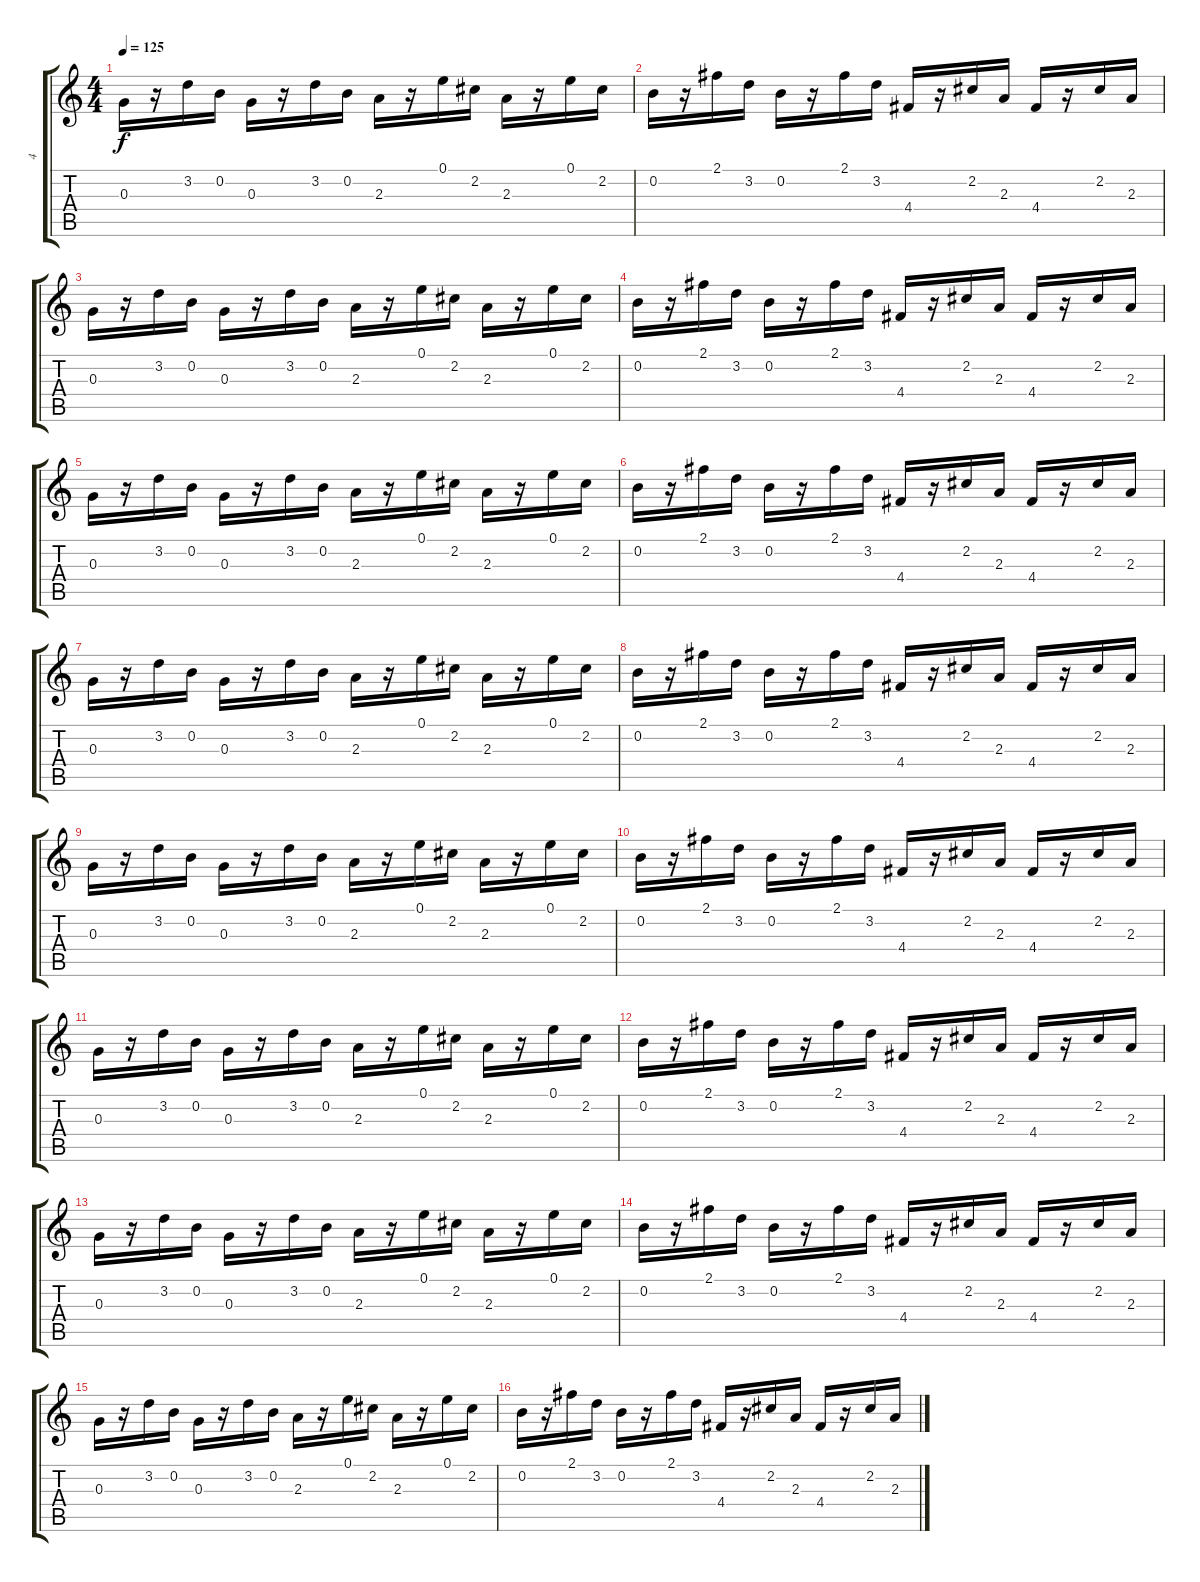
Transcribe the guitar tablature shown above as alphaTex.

\track ("4" "4") {instrument electricguitarjazz}
\staff {score tabs}
\tuning (E4 B3 G3 D3 A2 E2) {hide}
\ts (4 4)
\tempo 125
\clef g2
\ks c
0.3.16{dy f} r.16 3.2.16 0.2.16 0.3.16 r.16 3.2.16 0.2.16 2.3.16 r.16 0.1.16 2.2.16 2.3.16 r.16 0.1.16 2.2.16 |
0.2.16 r.16 2.1.16 3.2.16 0.2.16 r.16 2.1.16 3.2.16 4.4.16 r.16 2.2.16 2.3.16 4.4.16 r.16 2.2.16 2.3.16 |
0.3.16 r.16 3.2.16 0.2.16 0.3.16 r.16 3.2.16 0.2.16 2.3.16 r.16 0.1.16 2.2.16 2.3.16 r.16 0.1.16 2.2.16 |
0.2.16 r.16 2.1.16 3.2.16 0.2.16 r.16 2.1.16 3.2.16 4.4.16 r.16 2.2.16 2.3.16 4.4.16 r.16 2.2.16 2.3.16 |
0.3.16 r.16 3.2.16 0.2.16 0.3.16 r.16 3.2.16 0.2.16 2.3.16 r.16 0.1.16 2.2.16 2.3.16 r.16 0.1.16 2.2.16 |
0.2.16 r.16 2.1.16 3.2.16 0.2.16 r.16 2.1.16 3.2.16 4.4.16 r.16 2.2.16 2.3.16 4.4.16 r.16 2.2.16 2.3.16 |
0.3.16 r.16 3.2.16 0.2.16 0.3.16 r.16 3.2.16 0.2.16 2.3.16 r.16 0.1.16 2.2.16 2.3.16 r.16 0.1.16 2.2.16 |
0.2.16 r.16 2.1.16 3.2.16 0.2.16 r.16 2.1.16 3.2.16 4.4.16 r.16 2.2.16 2.3.16 4.4.16 r.16 2.2.16 2.3.16 |
0.3.16 r.16 3.2.16 0.2.16 0.3.16 r.16 3.2.16 0.2.16 2.3.16 r.16 0.1.16 2.2.16 2.3.16 r.16 0.1.16 2.2.16 |
0.2.16 r.16 2.1.16 3.2.16 0.2.16 r.16 2.1.16 3.2.16 4.4.16 r.16 2.2.16 2.3.16 4.4.16 r.16 2.2.16 2.3.16 |
0.3.16 r.16 3.2.16 0.2.16 0.3.16 r.16 3.2.16 0.2.16 2.3.16 r.16 0.1.16 2.2.16 2.3.16 r.16 0.1.16 2.2.16 |
0.2.16 r.16 2.1.16 3.2.16 0.2.16 r.16 2.1.16 3.2.16 4.4.16 r.16 2.2.16 2.3.16 4.4.16 r.16 2.2.16 2.3.16 |
0.3.16 r.16 3.2.16 0.2.16 0.3.16 r.16 3.2.16 0.2.16 2.3.16 r.16 0.1.16 2.2.16 2.3.16 r.16 0.1.16 2.2.16 |
0.2.16 r.16 2.1.16 3.2.16 0.2.16 r.16 2.1.16 3.2.16 4.4.16 r.16 2.2.16 2.3.16 4.4.16 r.16 2.2.16 2.3.16 |
0.3.16 r.16 3.2.16 0.2.16 0.3.16 r.16 3.2.16 0.2.16 2.3.16 r.16 0.1.16 2.2.16 2.3.16 r.16 0.1.16 2.2.16 |
0.2.16 r.16 2.1.16 3.2.16 0.2.16 r.16 2.1.16 3.2.16 4.4.16 r.16 2.2.16 2.3.16 4.4.16 r.16 2.2.16 2.3.16
